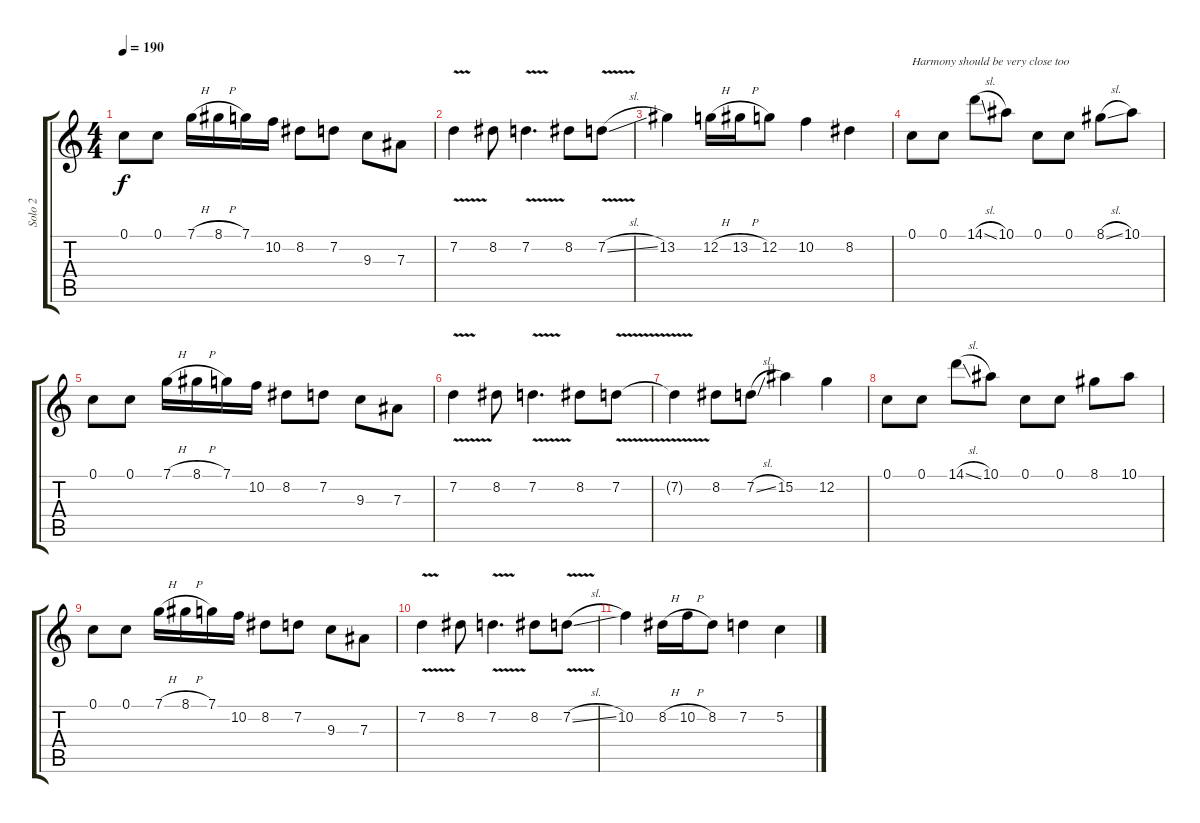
\track ("Solo 2" "Solo 2") {instrument distortionguitar}
\staff {score tabs}
\tuning (C4 G3 Eb3 Bb2 F2 C2) {hide}
\ts (4 4)
\tempo 190
\clef g2
\ks c
0.1.8{dy f} 0.1.8 7.1{h}.16 8.1{h}.16 7.1.16 10.2.16 8.2.8 7.2.8 9.3.8 7.3.8 |
7.2{v}.4 8.2.8 7.2{v}.4{d} 8.2.8 7.2{v sl}.8 |
13.2.4 12.2{h}.16 13.2{h}.16 12.2.8 10.2.4 8.2.4 |
0.1.8{txt "Harmony should be very close too"} 0.1.8 14.1{sl}.8 10.1.8 0.1.8 0.1.8 8.1{sl}.8 10.1.8 |
0.1.8 0.1.8 7.1{h}.16 8.1{h}.16 7.1.16 10.2.16 8.2.8 7.2.8 9.3.8 7.3.8 |
7.2{v}.4 8.2.8 7.2{v}.4{d} 8.2.8 7.2{v}.8 |
7.2{t}.4 8.2.8 7.2{sl}.8 15.2.4 12.2.4 |
0.1.8 0.1.8 14.1{sl}.8 10.1.8 0.1.8 0.1.8 8.1.8 10.1.8 |
0.1.8 0.1.8 7.1{h}.16 8.1{h}.16 7.1.16 10.2.16 8.2.8 7.2.8 9.3.8 7.3.8 |
7.2{v}.4 8.2.8 7.2{v}.4{d} 8.2.8 7.2{v sl}.8 |
10.2.4 8.2{h}.16 10.2{h}.16 8.2.8 7.2.4 5.2.4
